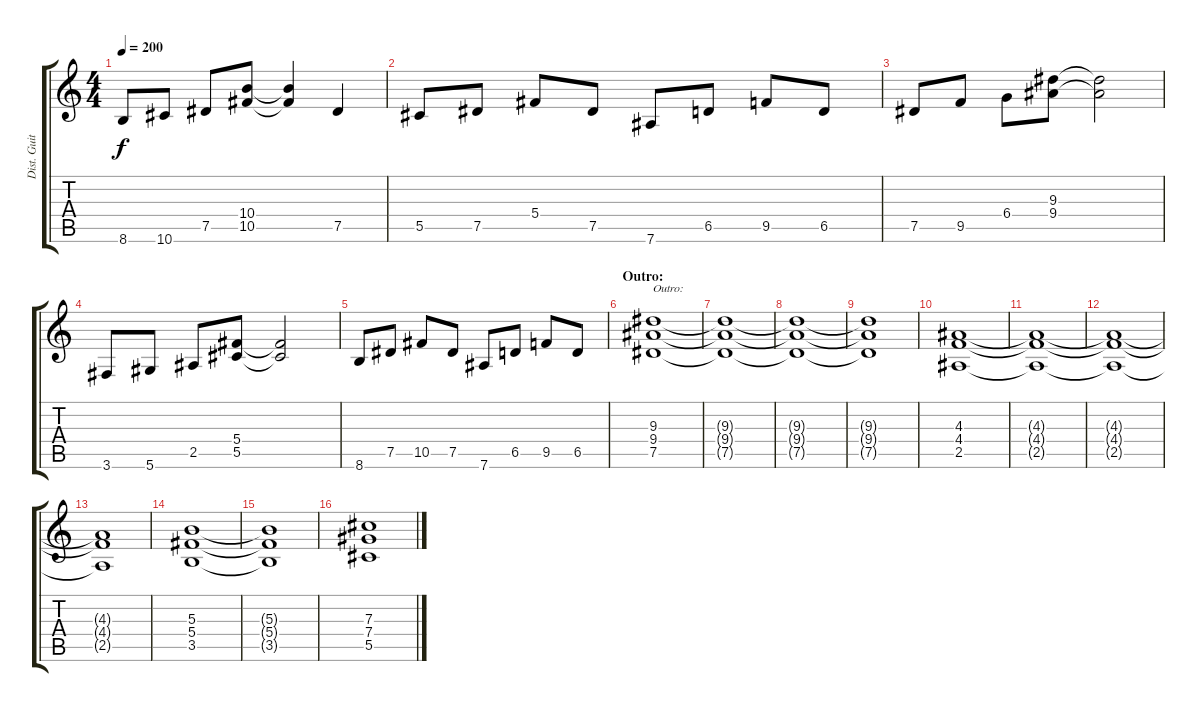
\track ("Dist. Guitar 1" "Dist. Guit") {instrument distortionguitar}
\staff {score tabs}
\tuning (Eb4 Bb3 Gb3 Db3 Ab2 Eb2) {hide}
\ts (4 4)
\tempo 200
\clef g2
\ks c
8.6.8{dy f} 10.6.8 7.5.8 (10.4 10.5).8 (10.4{t} 10.5{t}).4 7.5.4 |
5.5.8 7.5.8 5.4.8 7.5.8 7.6.8 6.5.8 9.5.8 6.5.8 |
7.5.8 9.5.8 6.4.8 (9.3 9.4).8 (9.3{t} 9.4{t}).2 |
3.6.8 5.6.8 2.5.8 (5.4 5.5).8 (5.4{t} 5.5{t}).2 |
8.6.8 7.5.8 10.5.8 7.5.8 7.6.8 6.5.8 9.5.8 6.5.8 |
\section ("" "Outro:")
(9.3 9.4 7.5).1{txt "Outro:"} |
(9.3{t} 9.4{t} 7.5{t}).1 |
(9.3{t} 9.4{t} 7.5{t}).1 |
(9.3{t} 9.4{t} 7.5{t}).1 |
(4.3 4.4 2.5).1 |
(4.3{t} 4.4{t} 2.5{t}).1 |
(4.3{t} 4.4{t} 2.5{t}).1 |
(4.3{t} 4.4{t} 2.5{t}).1 |
(5.3 5.4 3.5).1 |
(5.3{t} 5.4{t} 3.5{t}).1 |
(7.3 7.4 5.5).1
